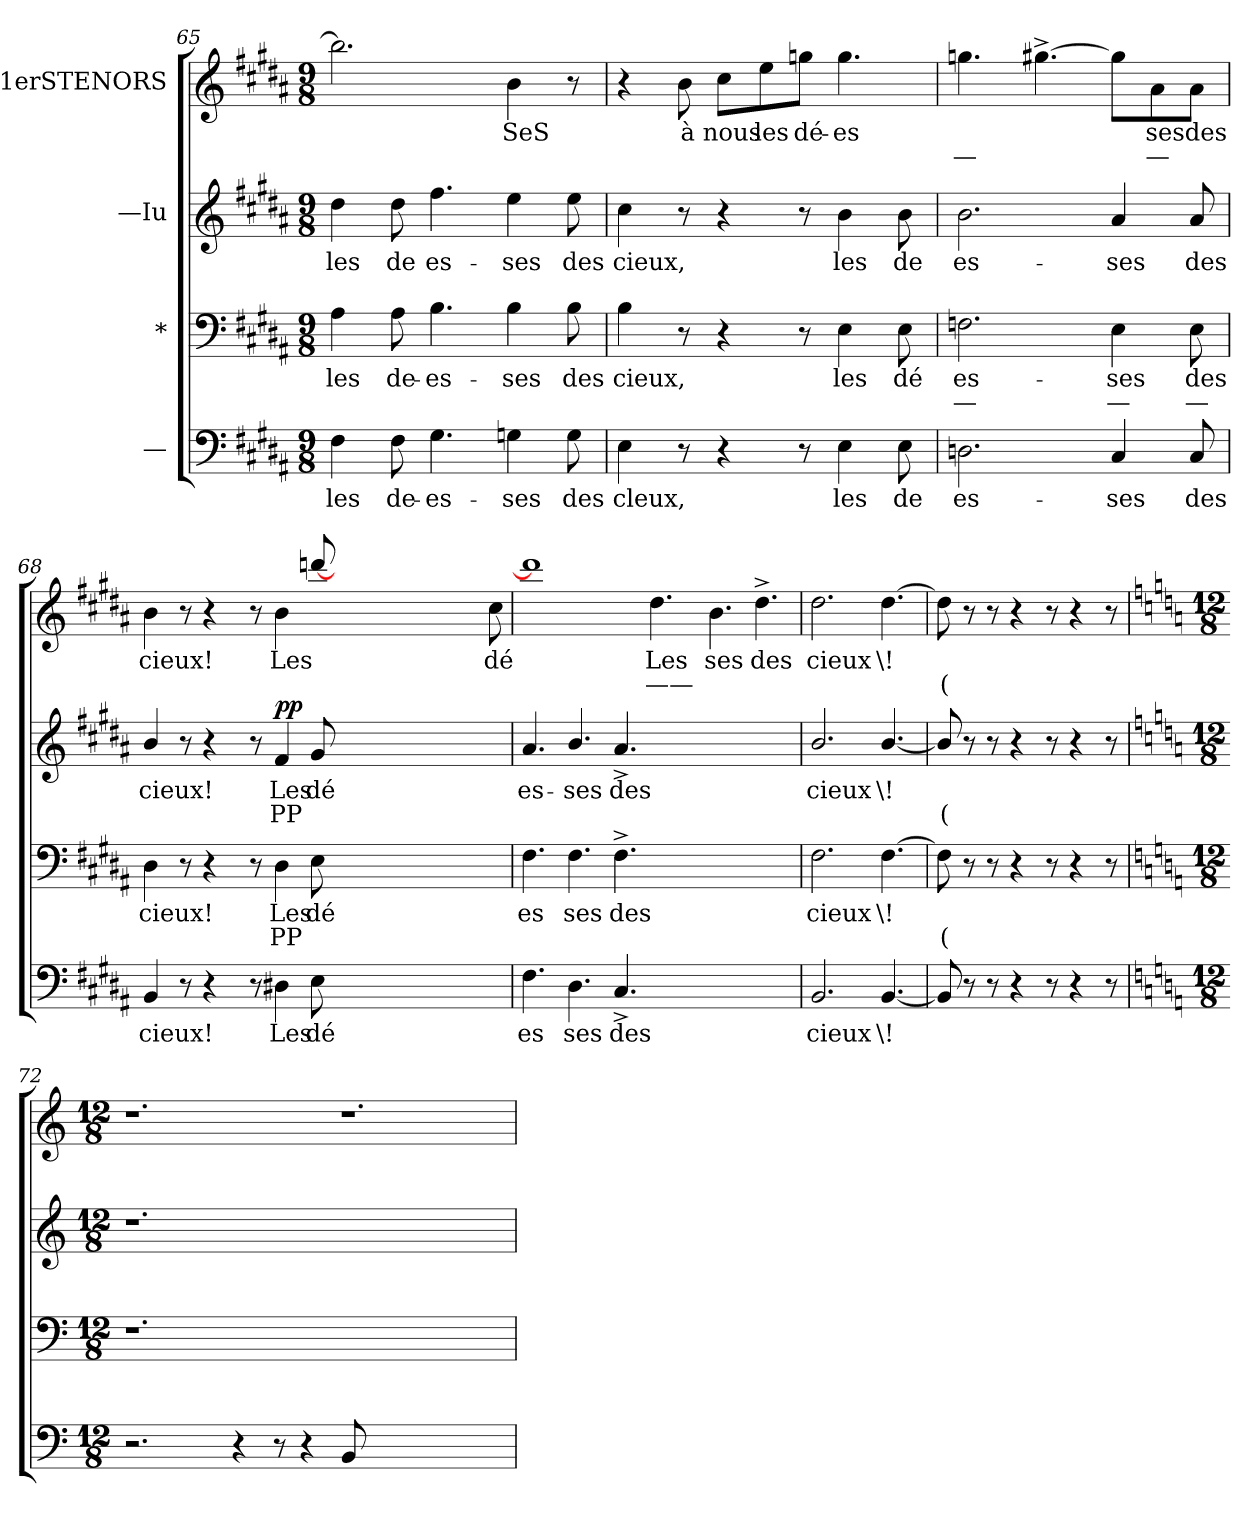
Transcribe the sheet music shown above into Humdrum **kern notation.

**kern	**text	**kern	**text	**text	**kern	**text	**text	**dynam	**kern	**text	**text
*part4	*part4	*part3	*part3	*part3	*part2	*part2	*part2	*part2	*part1	*part1	*part1
*staff4	*staff4	*staff3	*staff3	*staff3	*staff2	*staff2	*staff2	*staff2	*staff1	*staff1	*staff1
*I"—	*	*I"*	*	*	*I"—Iu	*	*	*	*I"1erSTENORS	*	*
*clefF4	*	*clefF4	*	*	*clefG2	*	*	*	*clefG2	*	*
*k[f#c#g#d#a#]	*	*k[f#c#g#d#a#]	*	*	*k[f#c#g#d#a#]	*	*	*	*k[f#c#g#d#a#]	*	*
*M9/8	*	*M9/8	*	*	*M9/8	*	*	*	*M9/8	*	*
=65	=65	=65	=65	=65	=65	=65	=65	=65	=65	=65	=65
4F#i\	les	4A#i\	les	.	4dd#i\	les	.	.	2.bbi\]	.	.
8F#i\	de-	8A#i\	de-	.	8dd#i\	de	.	.	.	.	.
4.G#i\	es-	4.Bi\	es-	.	4.ff#i\	es-	.	.	.	.	.
4Gni\	ses	4Bi\	ses	.	4eei\	ses	.	.	4bi\	SeS	.
8Gi\	des	8Bi\	des	.	8eei\	des	.	.	8r	.	.
=66	=66	=66	=66	=66	=66	=66	=66	=66	=66	=66	=66
4Ei\	cleux,	4Bi\	cieux,	.	4cc#i\	cieux,	.	.	4r	.	.
8r	.	8r	.	.	8r	.	.	.	8bi\	à	.
4r	.	4r	.	.	4r	.	.	.	8cc#i\L	nous	.
.	.	.	.	.	.	.	.	.	8eei\	les	.
8r	.	8r	.	.	8r	.	.	.	8ggni\J	dé-	.
4Ei\	les	4Ei\	les	.	4bi\	les	.	.	4.ggi\	es	.
8Ei\	de	8Ei\	dé	.	8bi\	de	.	.	.	.	.
!!LO:PB:g=z
=67	=67	=67	=67	=67	=67	=67	=67	=67	=67	=67	=67
2.Dni\	es-	2.Fni\	es-	—	2.bi\	es-	--	.	4.ggni\	.	—
.	.	.	.	.	.	.	.	.	[4.gg#X^>i\	.	.
4C#i/	ses	4Ei\	ses	—	4a#i/	ses	.	.	8gg#i\L]	.	.
.	.	.	.	.	.	.	.	.	8a#i\	ses	—
8C#i/	des	8Ei\	des	—	8a#i/	des	.	.	8a#i\J	des	.
=68	=68	=68	=68	=68	=68	=68	=68	=68	=68	=68	=68
*	*	*	*	*	*	*	*	*	*^	*	*
4BBi/	cieux!	4D#i\	cieux!	.	4bi/	cieux!	.	.	4bi\	2ryy	cieux!	.
8r	.	8r	.	.	8r	.	.	.	8r	.	.	.
4r	.	4r	.	.	4r	.	.	.	4r	.	.	.
.	.	.	.	.	.	.	.	.	.	2ryy	.	.
8r	.	8r	.	.	8r	.	.	.	8r	.	.	.
!	!	!	!	!	!	!	!	!LO:DY:a	!	!	!	!
4D#Xi\	Les	4D#i\	Les	PP	4f#i/	Les	PP	pp	4bi\	.	Les	.
8Ei\	dé	8Ei\	dé	.	8g#i/	dé	.	.	[8dddj/	8ryy	.	.
1ryy	.	1ryy	.	.	1ryy	.	.	.	1ryy	4ryy	.	.
.	.	.	.	.	.	.	.	.	.	8ryy	.	.
.	.	.	.	.	.	.	.	.	.	4ryy	.	.
.	.	.	.	.	.	.	.	.	.	8ryy	.	.
.	.	.	.	.	.	.	.	.	.	4ryy	.	.
8ryy	.	8ryy	.	.	8ryy	.	.	.	8ryy	8cc#Z\	dé	.
*	*	*	*	*	*	*	*	*	*v	*v	*	*
=69	=69	=69	=69	=69	=69	=69	=69	=69	=69	=69	=69
4.F#i\	es	4.F#i\	es	.	4.a#i/	es-	.	.	1dddj/]	.	.
4.D#i\	ses	4.F#i\	ses	.	4.bi/	ses	.	.	.	.	.
4.C#^>i/	des	4.F#^>i\	des	.	4.a#^>i/	des	.	.	.	.	.
.	.	.	.	.	.	.	.	.	4.dd#i\	Les	——
1ryy	.	1ryy	.	.	1ryy	.	.	.	.	.	.
.	.	.	.	.	.	.	.	.	4.bi\	ses	.
.	.	.	.	.	.	.	.	.	4.dd#^>i\	des	.
=70	=70	=70	=70	=70	=70	=70	=70	=70	=70	=70	=70
2.BBi/	cieux	2.F#i\	cieux	.	2.bi/	cieux	.	.	2.dd#i\	cieux	.
[4.BBi/	\!	[4.F#i\	\!	.	[4.bi/	\!	.	.	[4.dd#i\	\!	.
=71	=71	=71	=71	=71	=71	=71	=71	=71	=71	=71	=71
8BBi/]	.	8F#i\]	.	(	8bi/]	.	(	.	8dd#i\]	.	(
8r	.	8r	.	.	8r	.	.	.	8r	.	.
8r	.	8r	.	.	8r	.	.	.	8r	.	.
4r	.	4r	.	.	4r	.	.	.	4r	.	.
8r	.	8r	.	.	8r	.	.	.	8r	.	.
4r	.	4r	.	.	4r	.	.	.	4r	.	.
8r	.	8r	.	.	8r	.	.	.	8r	.	.
!!LO:LB:g=z
=72	=72	=72	=72	=72	=72	=72	=72	=72	=72	=72	=72
*k[]	*	*k[]	*	*	*k[]	*	*	*	*k[]	*	*
*M12/8	*	*M12/8	*	*	*M12/8	*	*	*	*M12/8	*	*
2.r	.	1.r	.	.	1.r	.	.	.	1.r	.	.
8ryy	.	.	.	.	.	.	.	.	.	.	.
4r	.	.	.	.	.	.	.	.	.	.	.
8r	.	.	.	.	.	.	.	.	.	.	.
4r	.	.	.	.	.	.	.	.	.	.	.
8BBj/	.	1.ryy	.	.	1.ryy	.	.	.	1.r	.	.
1ryy	.	.	.	.	.	.	.	.	.	.	.
4.ryy	.	.	.	.	.	.	.	.	.	.	.
=	=	=	=	=	=	=	=	=	=	=	=
*-	*-	*-	*-	*-	*-	*-	*-	*-	*-	*-	*-
